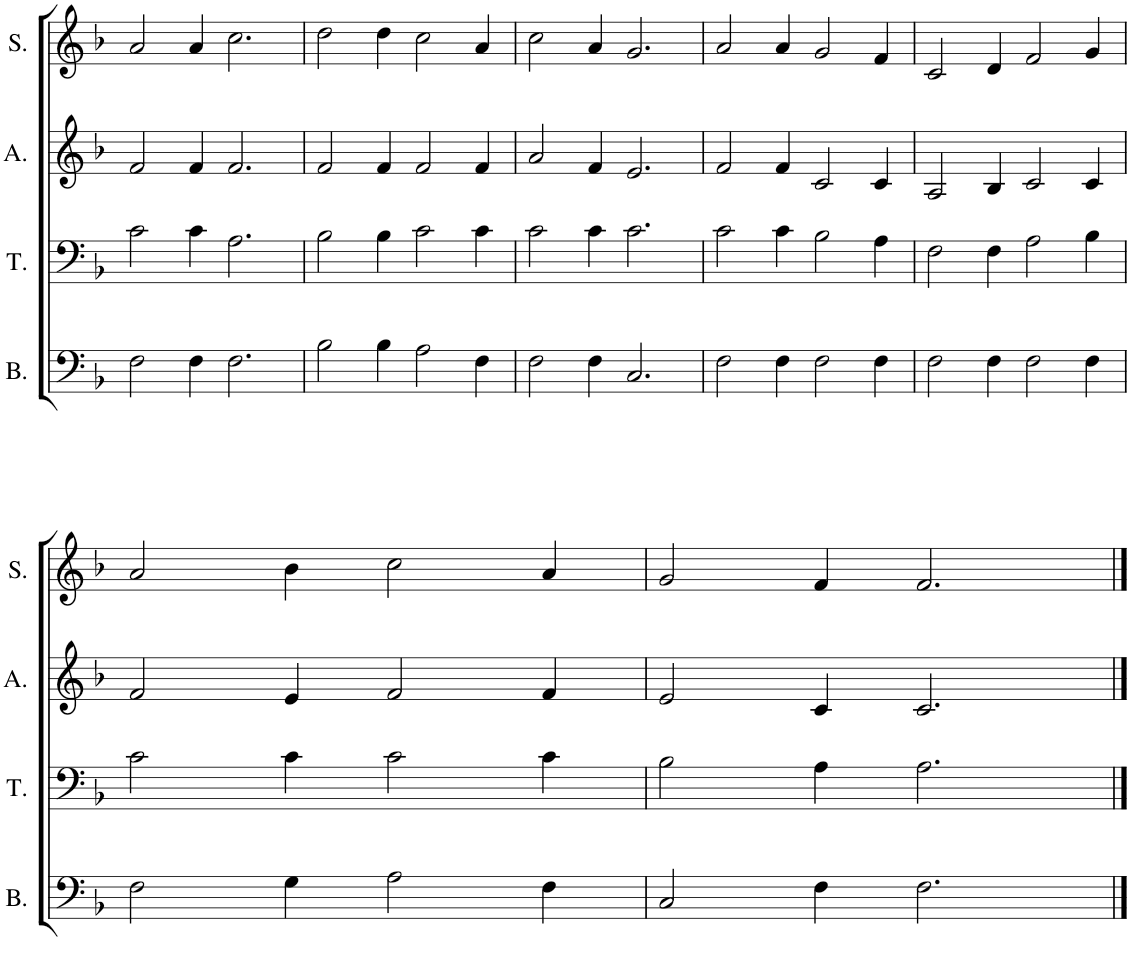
**kern	**kern	**kern	**kern
*part4	*part3	*part2	*part1
*staff4	*staff3	*staff2	*staff1
*I"Bass	*I"Tenor	*I"Alto	*I"Soprano
*I'B.	*I'T.	*I'A.	*I'S.
!!LO:PB:g=z
*clefF4	*clefF4	*clefG2	*clefG2
*k[b-]	*k[b-]	*k[b-]	*k[b-]
*M6/4	*M6/4	*M6/4	*M6/4
=10	=10	=10	=10
2F\	2c\	2f/	2a/
4F\	4c\	4f/	4a/
2.F\	2.A\	2.f/	2.cc\
=11	=11	=11	=11
2B-\	2B-\	2f/	2dd\
4B-\	4B-\	4f/	4dd\
2A\	2c\	2f/	2cc\
4F\	4c\	4f/	4a/
=12	=12	=12	=12
2F\	2c\	2a/	2cc\
4F\	4c\	4f/	4a/
2.C/	2.c\	2.e/	2.g/
=13	=13	=13	=13
2F\	2c\	2f/	2a/
4F\	4c\	4f/	4a/
2F\	2B-\	2c/	2g/
4F\	4A\	4c/	4f/
=14	=14	=14	=14
2F\	2F\	2A/	2c/
4F\	4F\	4B-/	4d/
2F\	2A\	2c/	2f/
4F\	4B-\	4c/	4g/
!!LO:LB:g=z
=15	=15	=15	=15
2F\	2c\	2f/	2a/
4G\	4c\	4e/	4b-\
2A\	2c\	2f/	2cc\
4F\	4c\	4f/	4a/
=16	=16	=16	=16
2C/	2B-\	2e/	2g/
4F\	4A\	4c/	4f/
2.F\	2.A\	2.c/	2.f/
==	==	==	==
*-	*-	*-	*-
